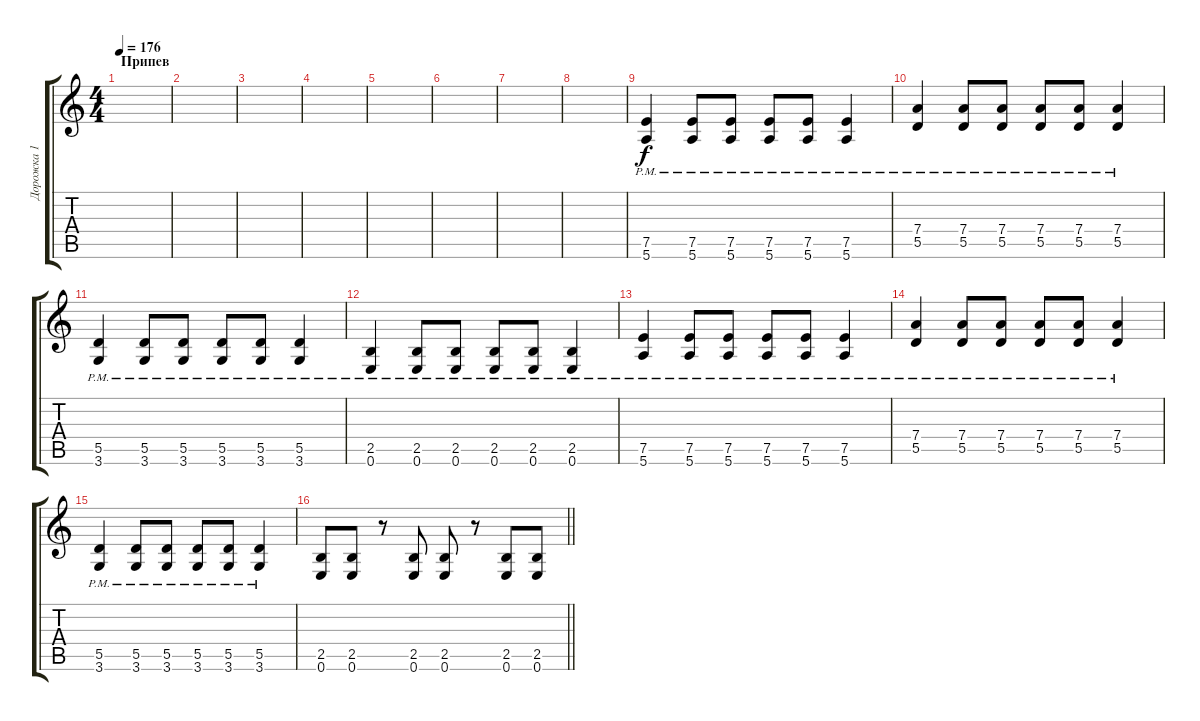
\track ("Дорожка 1" "Дорожка 1") {instrument distortionguitar}
\staff {score tabs}
\tuning (E4 B3 G3 D3 A2 E2) {hide}
\ts (4 4)
\section ("" "Припев")
\tempo 176
\clef g2
\ks c
|
|
|
|
|
|
|
|
(7.5{pm} 5.6{pm}).4{dy f} (7.5{pm} 5.6{pm}).8 (7.5{pm} 5.6{pm}).8 (7.5{pm} 5.6{pm}).8 (7.5{pm} 5.6{pm}).8 (7.5{pm} 5.6{pm}).4 |
(7.4{pm} 5.5{pm}).4 (7.4{pm} 5.5{pm}).8 (7.4{pm} 5.5{pm}).8 (7.4{pm} 5.5{pm}).8 (7.4{pm} 5.5{pm}).8 (7.4{pm} 5.5{pm}).4 |
(5.5{pm} 3.6{pm}).4 (5.5{pm} 3.6{pm}).8 (5.5{pm} 3.6{pm}).8 (5.5{pm} 3.6{pm}).8 (5.5 3.6{pm}).8 (5.5{pm} 3.6{pm}).4 |
(2.5{pm} 0.6).4 (2.5{pm} 0.6{pm}).8 (2.5{pm} 0.6{pm}).8 (2.5{pm} 0.6{pm}).8 (2.5{pm} 0.6{pm}).8 (2.5{pm} 0.6{pm}).4 |
(7.5{pm} 5.6{pm}).4 (7.5{pm} 5.6{pm}).8 (7.5{pm} 5.6{pm}).8 (7.5{pm} 5.6{pm}).8 (7.5{pm} 5.6{pm}).8 (7.5{pm} 5.6{pm}).4 |
(7.4{pm} 5.5{pm}).4 (7.4{pm} 5.5{pm}).8 (7.4{pm} 5.5{pm}).8 (7.4{pm} 5.5{pm}).8 (7.4{pm} 5.5{pm}).8 (7.4{pm} 5.5{pm}).4 |
(5.5{pm} 3.6{pm}).4 (5.5{pm} 3.6{pm}).8 (5.5{pm} 3.6{pm}).8 (5.5{pm} 3.6{pm}).8 (5.5 3.6{pm}).8 (5.5{pm} 3.6{pm}).4 |
\barLineRight lightlight
(2.5 0.6).8 (2.5 0.6).8 r.8 (2.5 0.6).8 (2.5 0.6).8 r.8 (2.5 0.6).8 (2.5 0.6).8
